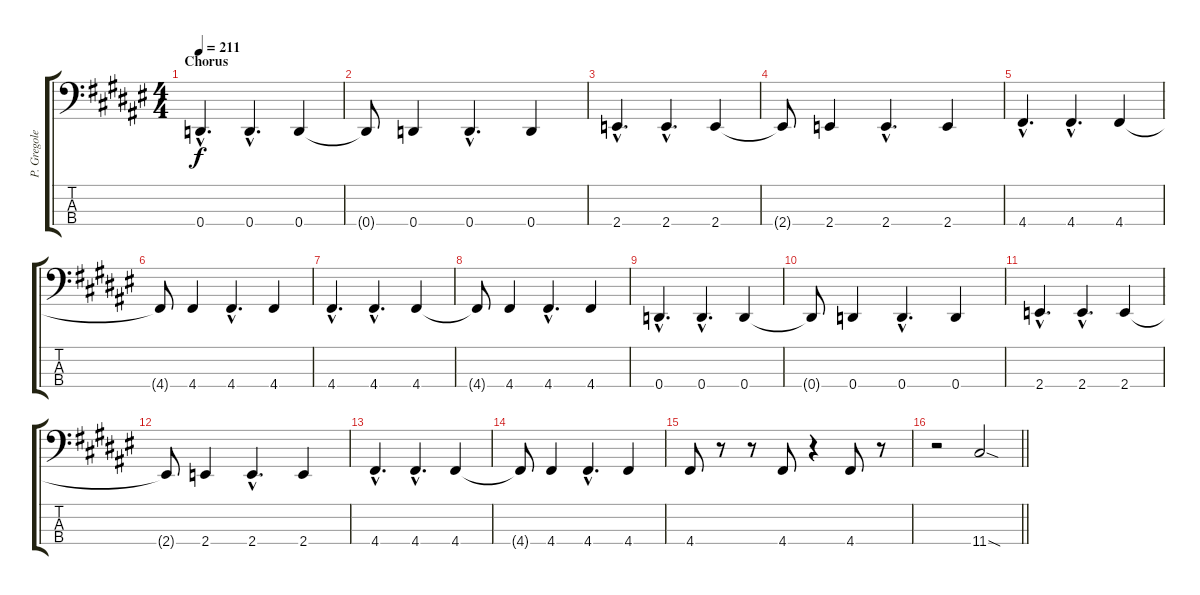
\track ("P. Gregoletto" "P. Gregole") {instrument electricbassfinger}
\staff {score tabs}
\tuning (G2 D2 A1 D1) {hide}
\ts (4 4)
\section ("" "Chorus")
\tempo 211
\clef f4
\ks d#minor
0.4{hac}.4{d dy f} 0.4{hac}.4{d} 0.4.4 |
0.4{t}.8 0.4.4 0.4{hac}.4{d} 0.4.4 |
2.4{hac}.4{d} 2.4{hac}.4{d} 2.4.4 |
2.4{t}.8 2.4.4 2.4{hac}.4{d} 2.4.4 |
4.4{hac}.4{d} 4.4{hac}.4{d} 4.4.4 |
4.4{t}.8 4.4.4 4.4{hac}.4{d} 4.4.4 |
4.4{hac}.4{d} 4.4{hac}.4{d} 4.4.4 |
4.4{t}.8 4.4.4 4.4{hac}.4{d} 4.4.4 |
0.4{hac}.4{d} 0.4{hac}.4{d} 0.4.4 |
0.4{t}.8 0.4.4 0.4{hac}.4{d} 0.4.4 |
2.4{hac}.4{d} 2.4{hac}.4{d} 2.4.4 |
2.4{t}.8 2.4.4 2.4{hac}.4{d} 2.4.4 |
4.4{hac}.4{d} 4.4{hac}.4{d} 4.4.4 |
4.4{t}.8 4.4.4 4.4{hac}.4{d} 4.4.4 |
4.4.8 r.8 r.8 4.4.8 r.4 4.4.8 r.8 |
\barLineRight lightlight
r.2 11.4{sod}.2
